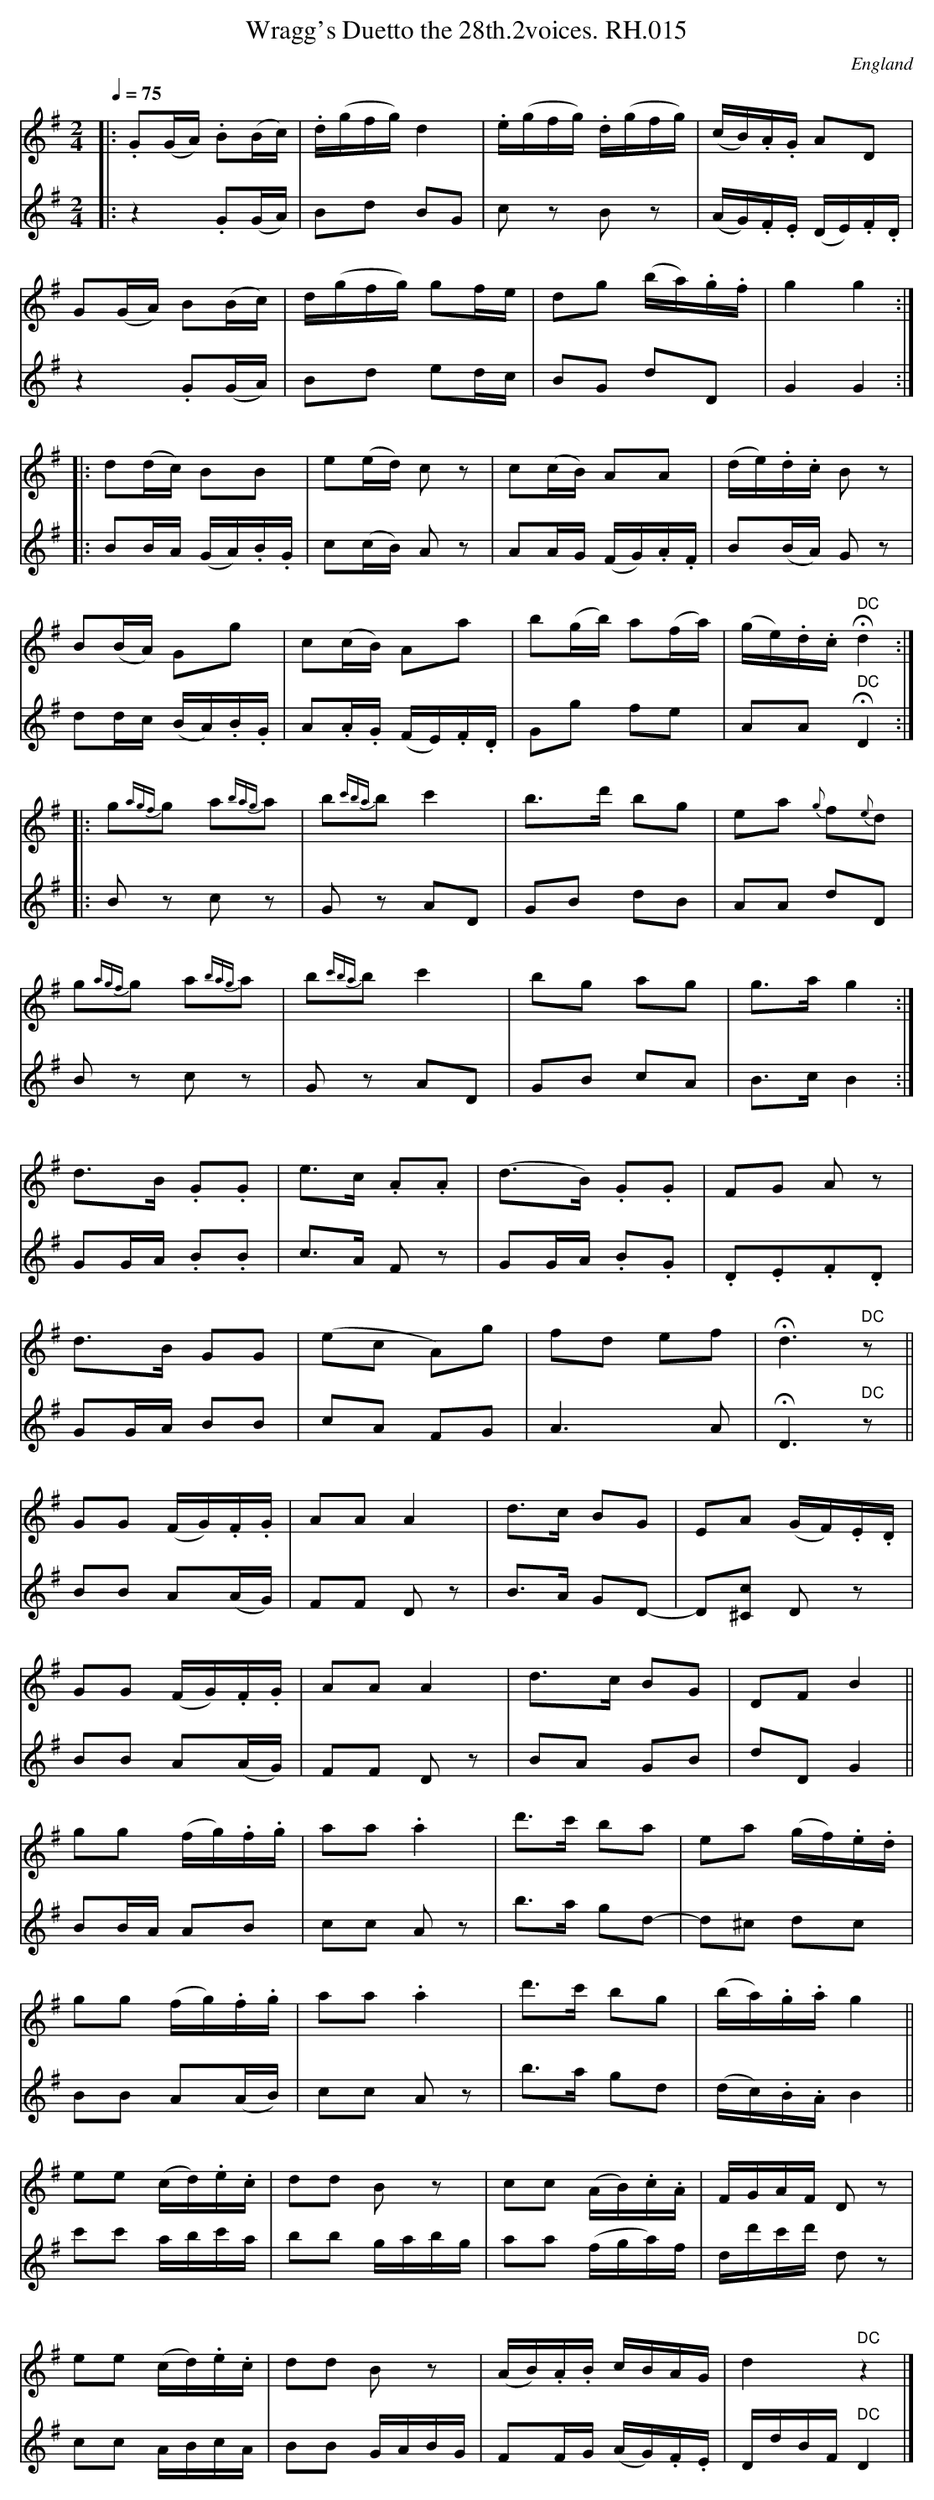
X:1
T:Wragg's Duetto the 28th.2voices. RH.015
L:1/16
M:2/4
O:England
Q:1/4=75
K:G
[V:1]|:.G2(GA) .B2(Bc)|.d(gfg)d4|.e(gfg) .d(gfg)|(cB).A.G A2D2|
[V:2]|:z4 .G2(GA)|B2d2 B2G2|c2z2 B2z2|(AG).F.E (DE).F.D|
[V:1] G2(GA) B2(Bc)|d(gfg) g2fe|d2g2 (ba).g.f|g4 g4:|
[V:2] z4 .G2(GA)|B2d2 e2dc|B2G2 d2D2|G4 G4:|
[V:1]|:d2(dc) B2B2|e2(ed) c2z2|c2(cB) A2A2|(de).d.c B2z2|
[V:2]|:B2BA (GA).B.G|c2(cB) A2z2|A2AG (FG).A.F|B2(BA) G2z2|
[V:1] B2(BA) G2g2|c2(cB) A2a2|b2(gb) a2(fa)|(ge).d.c " DC"Hd4:|
[V:2] d2dc (BA).B.G|A2.A.G (FE).F.D|G2g2 f2e2|A2A2 " DC"HD4:|
[V:1]|:g2{agf}g2 a2{bag}a2|b2{c'ba}b2 c'4|b3d' b2g2|e2a2 {g}f2{e}d2|
[V:2]|:B2z2 c2z2|G2z2 A2D2|G2B2 d2B2|A2A2 d2D2|
[V:1] g2{agf}g2 a2{bag}a2|b2{c'ba}b2 c'4|b2g2 a2g2|g3a g4:|
[V:2] B2z2 c2z2|G2z2 A2D2|G2B2 c2A2|B3c B4:|
[V:1] d3B .G2.G2|e3c .A2.A2|(d3B) .G2.G2|F2G2 A2z2|
[V:2] G2GA .B2.B2|c3A F2z2|G2GA .B2.G2|.D2.E2.F2.D2|
[V:1] d3B G2G2|(e2c2 A2)g2|f2d2 e2f2|Hd6" DC"z2||
[V:2] G2GA B2B2|c2A2 F2G2|A6 A2|HD6 " DC"z2||
[V:1] G2G2 (FG).F.G|A2A2 A4|d3c B2G2|E2A2 (GF).E.D|
[V:2] B2B2 A2(AG)|F2F2 D2z2|B3A G2D2-|D2[^C2c2] D2z2|
[V:1] G2G2 (FG).F.G|A2A2 A4|d3c B2G2|D2F2 B4||
[V:2] B2B2 A2(AG)|F2F2 D2z2|B2A2 G2B2|d2D2 G4||
[V:1] g2g2 (fg).f.g|a2a2 .a4|d'3c' b2a2|e2a2 (gf).e.d|
[V:2] B2BA A2B2|c2c2 A2z2|b3a g2d2-|d2^c2 d2c2|
[V:1] g2g2 (fg).f.g|a2a2 .a4|d'3c' b2g2|(ba).g.a g4||
[V:2] B2B2 A2(AB)|c2c2 A2z2|b3a g2d2|(dc).B.A B4||
[V:1] e2e2 (cd).e.c|d2d2 B2z2|c2c2 (AB).c.A|FGAF D2z2|
[V:2] c'2c'2 abc'a|b2b2 gabg|a2a2 (fga)f|dd'c'd' d2z2|
[V:1] e2e2 (cd).e.c|d2d2 B2z2|(AB).A.B cBAG|d4 " DC"z4|]
[V:2] c2c2 ABcA|B2B2 GABG|F2FG (AG).F.E|DdBF " DC"D4|]
